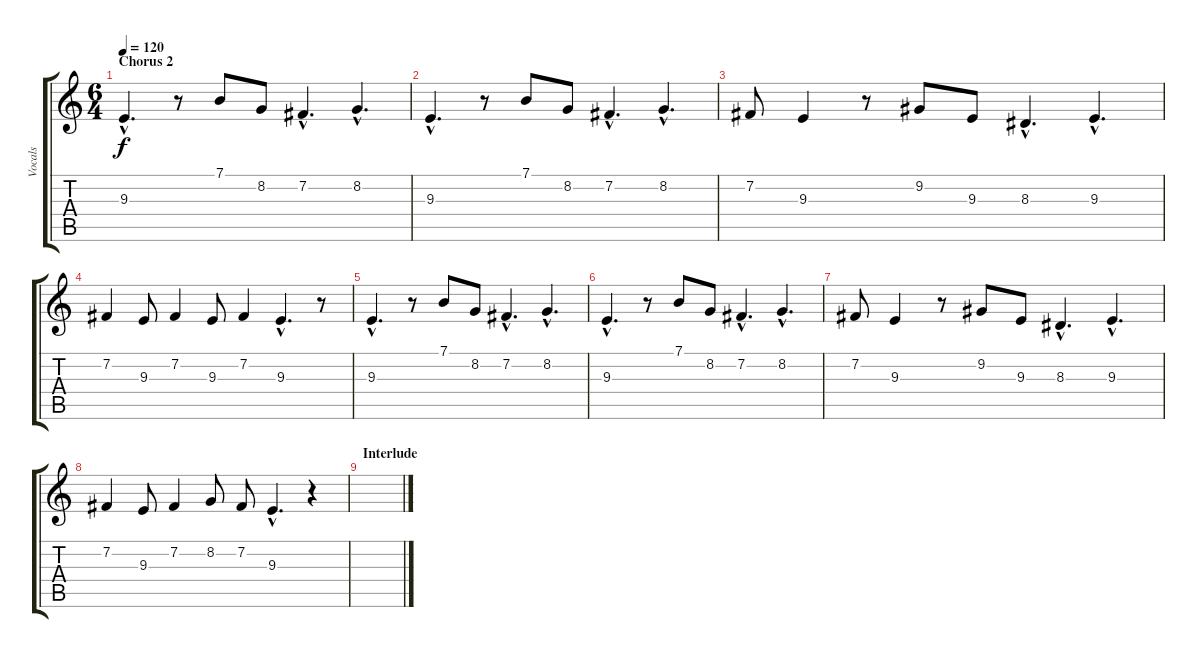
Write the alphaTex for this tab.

\track ("Vocals" "Vocals") {instrument cello}
\staff {score tabs}
\tuning (E4 B3 G3 D3 A2 E2) {hide}
\ts (6 4)
\section ("" "Chorus 2")
\tempo 120
\clef g2
\ks c
9.3{hac}.4{d dy f} r.8 7.1.8 8.2.8 7.2{hac}.4{d} 8.2{hac}.4{d} |
9.3{hac}.4{d} r.8 7.1.8 8.2.8 7.2{hac}.4{d} 8.2{hac}.4{d} |
7.2.8 9.3.4 r.8 9.2.8 9.3.8 8.3{hac}.4{d} 9.3{hac}.4{d} |
7.2.4 9.3.8 7.2.4 9.3.8 7.2.4 9.3{hac}.4{d} r.8 |
9.3{hac}.4{d} r.8 7.1.8 8.2.8 7.2{hac}.4{d} 8.2{hac}.4{d} |
9.3{hac}.4{d} r.8 7.1.8 8.2.8 7.2{hac}.4{d} 8.2{hac}.4{d} |
7.2.8 9.3.4 r.8 9.2.8 9.3.8 8.3{hac}.4{d} 9.3{hac}.4{d} |
7.2.4 9.3.8 7.2.4 8.2.8 7.2.8 9.3{hac}.4{d} r.4 |
\section ("" "Interlude")
